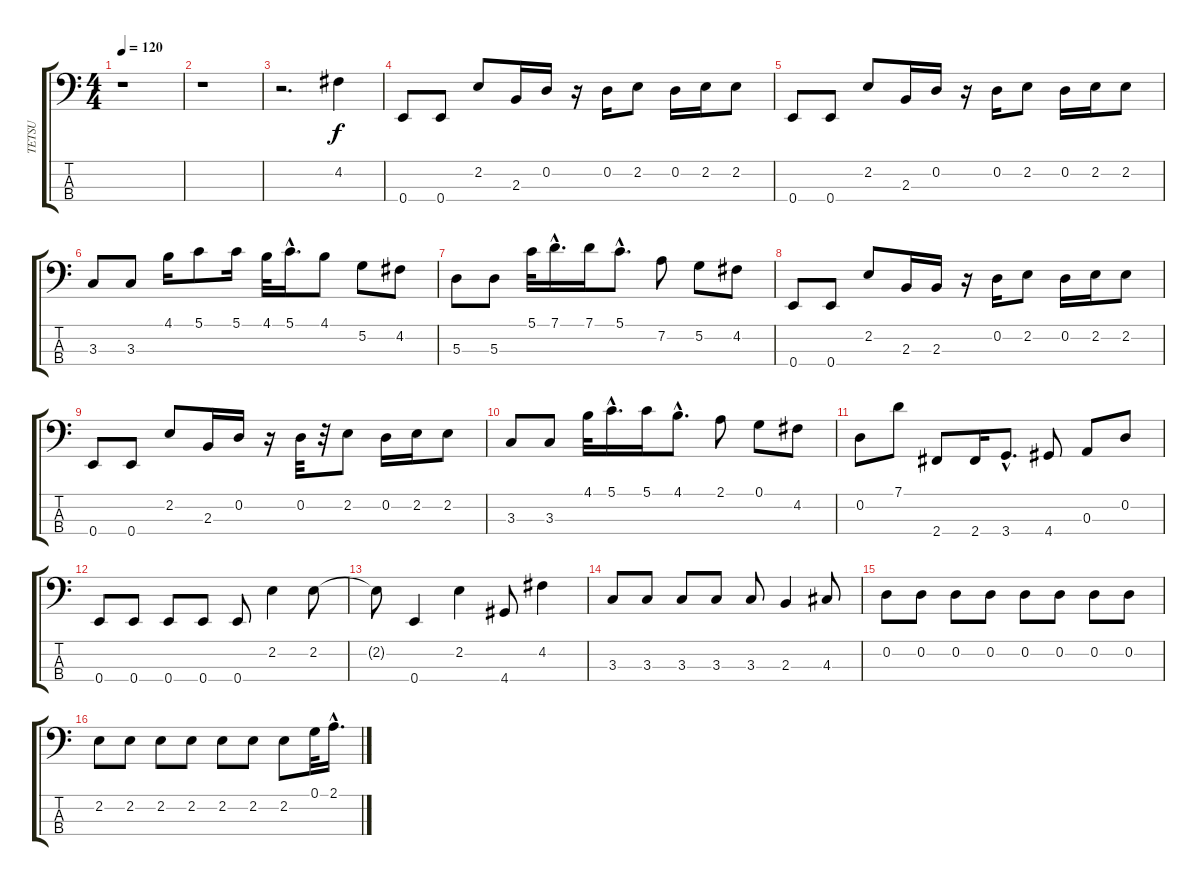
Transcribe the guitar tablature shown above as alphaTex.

\track ("TETSU" "TETSU") {instrument electricbasspick}
\staff {score tabs}
\tuning (G2 D2 A1 E1) {hide}
\ts (4 4)
\tempo 120
\clef f4
\ks c
r.1{dy f instrument electricbasspick} |
r.1 |
r.2{d} 4.2.4 |
0.4.8 0.4.8 2.2.8 2.3.16 0.2.16 r.16 0.2.16 2.2.8 0.2.16 2.2.16 2.2.8 |
0.4.8 0.4.8 2.2.8 2.3.16 0.2.16 r.16 0.2.16 2.2.8 0.2.16 2.2.16 2.2.8 |
3.3.8 3.3.8 4.1.16 5.1.8 5.1.16 4.1.32 5.1{hac}.16{d} 4.1.8 5.2.8 4.2.8 |
5.3.8 5.3.8 5.1.32 7.1{hac}.16{d} 7.1.16 5.1{hac}.8{d} 7.2.8 5.2.8 4.2.8 |
0.4.8 0.4.8 2.2.8 2.3.16 2.3.16 r.16 0.2.16 2.2.8 0.2.16 2.2.16 2.2.8 |
0.4.8 0.4.8 2.2.8 2.3.16 0.2.16 r.16 0.2.32 r.32 2.2.8 0.2.16 2.2.16 2.2.8 |
3.3.8 3.3.8 4.1.32 5.1{hac}.16{d} 5.1.16 4.1{hac}.8{d} 2.1.8 0.1.8 4.2.8 |
0.2.8 7.1.8 2.4.8 2.4.16 3.4{hac}.8{d} 4.4.8 0.3.8 0.2.8 |
0.4.8 0.4.8 0.4.8 0.4.8 0.4.8 2.2.4 2.2.8 |
2.2{t}.8 0.4.4 2.2.4 4.4.8 4.2.4 |
3.3.8 3.3.8 3.3.8 3.3.8 3.3.8 2.3.4 4.3.8 |
0.2.8 0.2.8 0.2.8 0.2.8 0.2.8 0.2.8 0.2.8 0.2.8 |
2.2.8 2.2.8 2.2.8 2.2.8 2.2.8 2.2.8 2.2.8 0.1.32 2.1{hac}.16{d}
